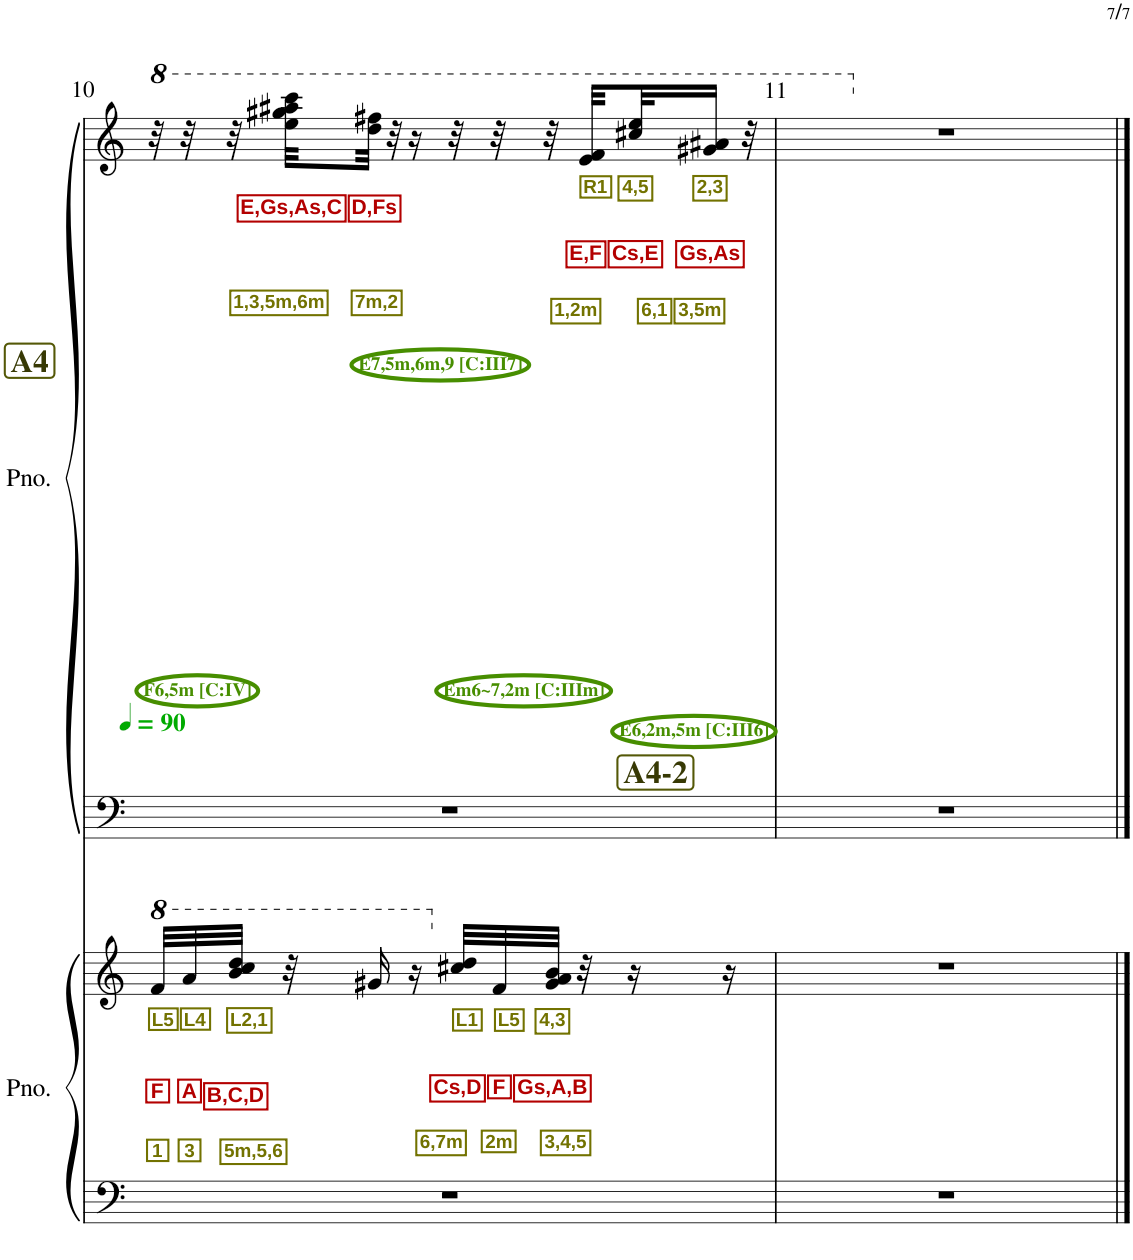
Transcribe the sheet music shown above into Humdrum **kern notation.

**kern	**kern	**text	**text	**text	**kern	**kern	**text	**text	**text
*part2	*part2	*part2	*part2	*part2	*part1	*part1	*part1	*part1	*part1
*staff4	*staff3	*staff3	*staff3	*staff3	*staff2	*staff1	*staff1	*staff1	*staff1
*I"ピアノ	*	*	*	*	*I"ピアノ	*	*	*	*
!!LO:PB:g=z
*clefF4	*clefG2	*	*	*	*clefF4	*clefG2	*	*	*
*k[]	*k[]	*	*	*	*k[]	*k[]	*	*	*
*M2/4	*M2/4	*	*	*	*M2/4	*M2/4	*	*	*
*MM90	*MM90	*	*	*	*MM90	*MM90	*	*	*
*	*8va	*	*	*	*	*	*	*	*
!!LO:REH:place=s1:b:B:cj:color=#373904:fs=15:t=A4
=10	=10	=10	=10	=10	=10	=10	=10	=10	=10
!	!	!LO:LY:b:color=#727200	!LO:LY:b:color=#B30000	!LO:LY:b:color=#727200	!	!	!	!	!
*	*	*	*	*	*	*8va	*	*	*
!	!	!	!	!	!	!LO:TX:b:B:color=#478E00:t=F6,5m [C&colon;IV]	!	!	!
2r	32ff/LLL	L5	F	1	2r	32r	.	.	.
!	!	!LO:LY:b:color=#727200	!LO:LY:b:color=#B30000	!LO:LY:b:color=#727200	!	!	!	!	!
.	32aa/	L4	A	3	.	32r	.	.	.
!	!	!LO:LY:b:color=#727200	!LO:LY:b:color=#B30000	!LO:LY:b:color=#727200	!	!	!	!	!
.	32bb/ 32ccc/ 32ddd/JJJ	L2,1	B,C,D	5m,5,6	.	32r	.	.	.
!	!	!	!	!	!	!	!	!LO:LY:b:color=#B30000	!LO:LY:b:color=#727200
.	32r	.	.	.	.	32eee\ 32ggg#X\ 32aaa#X\ 32cccc\LLL	.	E,Gs,As,C	1,3,5m,6m
!	!	!	!	!	!	!LO:TX:b:B:color=#478E00:t=E7,5m,6m,9 [C&colon;III7]	!	!	!
!	!	!	!	!	!	!	!	!LO:LY:b:color=#B30000	!LO:LY:b:color=#727200
.	16gg#X/	.	.	.	.	32ddd\ 32fff#X\JJJ	.	D,Fs	7m,2
.	.	.	.	.	.	32r	.	.	.
.	16r	.	.	.	.	16r	.	.	.
*	*X8va	*	*	*	*	*	*	*	*
!	!	!	!	!	!	!LO:TX:b:B:color=#478E00:t=Em6~7,2m [C&colon;IIIm]	!	!	!
!	!	!LO:LY:b:color=#727200	!LO:LY:b:color=#B30000	!LO:LY:b:color=#727200	!	!	!	!	!
.	32cc#X/ 32dd/LLL	L1	Cs,D	6,7m	.	32r	.	.	.
!	!	!LO:LY:b:color=#727200	!LO:LY:b:color=#B30000	!LO:LY:b:color=#727200	!	!	!	!	!
.	32f/	L5	F	2m	.	32r	.	.	.
!	!	!LO:LY:b:color=#727200	!LO:LY:b:color=#B30000	!LO:LY:b:color=#727200	!	!	!	!	!
.	32g#/ 32a/ 32b/JJJ	4,3	Gs,A,B	3,4,5	.	32r	.	.	.
!	!	!	!	!	!	!	!LO:LY:b:color=#727200	!LO:LY:b:color=#B30000	!LO:LY:b:color=#727200
.	32r	.	.	.	.	32ee/ 32ff/LLL	R1	E,F	1,2m
!	!	!	!	!	!	!LO:TX:b:B:color=#478E00:t=E6,2m,5m [C&colon;III6]	!	!	!
!	!	!	!	!	!	!	!LO:LY:b:color=#727200	!LO:LY:b:color=#B30000	!LO:LY:b:color=#727200
.	16r	.	.	.	.	32ccc#X/ 32eee/J	4,5	Cs,E	6,1
!	!	!	!	!	!	!	!LO:LY:b:color=#727200	!LO:LY:b:color=#B30000	!LO:LY:b:color=#727200
.	.	.	.	.	.	16gg#X/ 16aa#X/JJ	2,3	Gs,As	3,5m
.	16r	.	.	.	.	.	.	.	.
.	.	.	.	.	.	32r	.	.	.
!!LO:REH:place=s1:b:B:cj:color=#373904:fs=15:t=A4-2
=11	=11	=11	=11	=11	=11	=11	=11	=11	=11
*	*	*	*	*	*	*X8va	*	*	*
2r	2r	.	.	.	2r	2r	.	.	.
==	==	==	==	==	==	==	==	==	==
*-	*-	*-	*-	*-	*-	*-	*-	*-	*-
